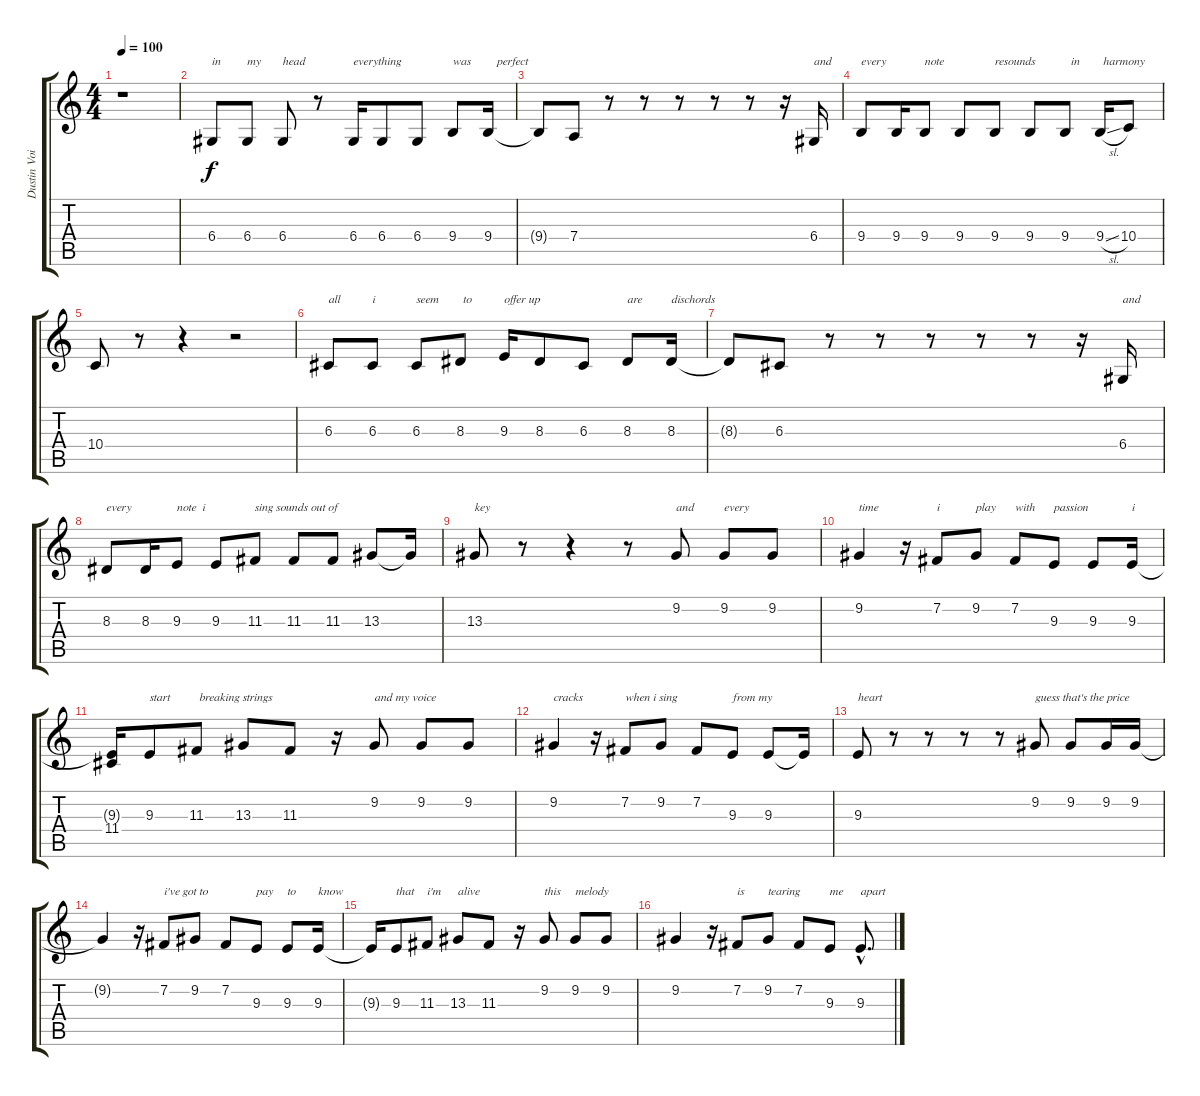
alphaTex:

\track ("Dustin Voice" "Dustin Voi") {instrument tangoaccordion}
\staff {score tabs}
\tuning (E4 B3 G3 D3 A2 E2) {hide}
\ts (4 4)
\tempo 100
\clef g2
\ks c
r.1{dy mf} |
6.4.8{txt "in" dy f} 6.4.8{txt "my"} 6.4.8{txt "head"} r.8 6.4.16{txt "everything"} 6.4.8 6.4.8 9.4.8{txt "was"} 9.4.16{txt "   perfect"} |
9.4{t}.8 7.4.8 r.8 r.8 r.8 r.8 r.8 r.16 6.4.16{txt "and"} |
9.4.8{txt "every"} 9.4.16 9.4.8{txt "note"} 9.4.8 9.4.8{txt "resounds"} 9.4.8 9.4.8{txt "  in"} 9.4{sl}.16{txt " harmony"} 10.4.8 |
10.4.8 r.8 r.4 r.2 |
6.3.8{txt "all"} 6.3.8{txt "i"} 6.3.8{txt "seem"} 8.3.8{txt " to"} 9.3.16{txt "offer up"} 8.3.8 6.3.8 8.3.8{txt "are"} 8.3.16{txt "dischords"} |
8.3{t}.8 6.3.8 r.8 r.8 r.8 r.8 r.8 r.16 6.4.16{txt "and"} |
8.3.8{txt "every"} 8.3.16 9.3.8{txt "note  i"} 9.3.8 11.3.8{txt "sing sounds out of"} 11.3.8 11.3.8 13.3.8 13.3{t}.16 |
13.3.8{txt "key"} r.8 r.4 r.8 9.2.8{txt "and"} 9.2.8{txt "every"} 9.2.8 |
9.2.4{txt "time"} r.16 7.2.8{txt "i"} 9.2.8{txt "play"} 7.2.8{txt "with"} 9.3.8{txt "passion"} 9.3.8 9.3.16{txt "i"} |
(9.3{t} 11.4).16 9.3.8{txt "start"} 11.3.8{txt " breaking strings"} 13.3.8 11.3.8 r.16 9.2.8{txt "and my voice"} 9.2.8 9.2.8 |
9.2.4{txt "cracks"} r.16 7.2.8{txt "when i sing"} 9.2.8 7.2.8 9.3.8{txt "from my"} 9.3.8 9.3{t}.16 |
9.3.8{txt "heart"} r.8 r.8 r.8 r.8 9.2.8{txt "guess that's the price"} 9.2.8 9.2.16 9.2.16 |
9.2{t}.4 r.16 7.2.8{txt "i've got to"} 9.2.8 7.2.8 9.3.8{txt "pay"} 9.3.8{txt "to"} 9.3.16{txt "know"} |
9.3{t}.16 9.3.8{txt "that"} 11.3.8{txt "i'm"} 13.3.8{txt "alive"} 11.3.8 r.16 9.2.8{txt "this"} 9.2.8{txt "melody"} 9.2.8 |
9.2.4 r.16 7.2.8{txt "is "} 9.2.8{txt "tearing"} 7.2.8 9.3.8{txt "me "} 9.3{hac}.8{d txt "apart"}
